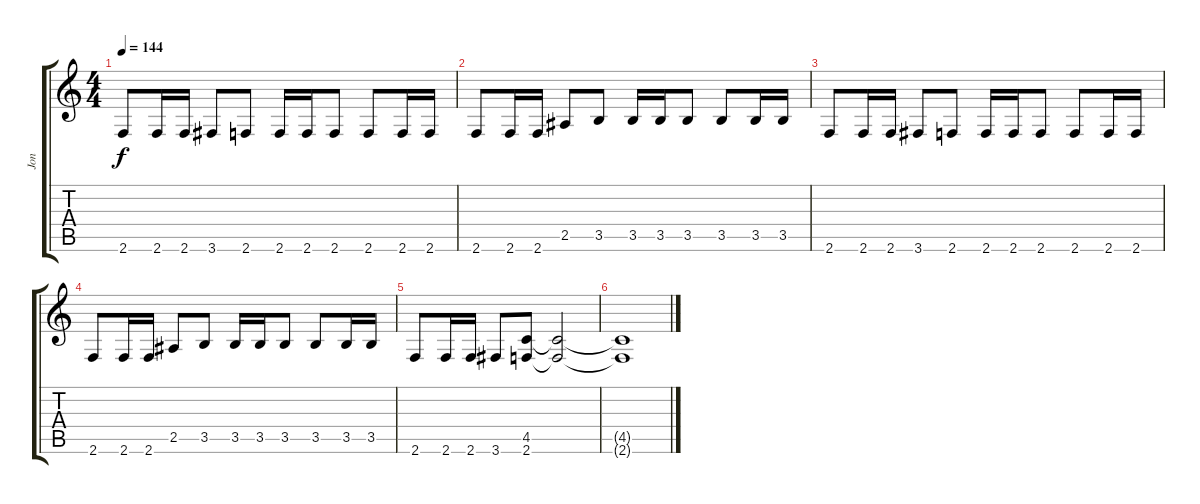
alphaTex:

\track ("Jon" "Jon") {instrument distortionguitar}
\staff {score tabs}
\tuning (Eb4 Bb3 Gb3 Db3 Ab2 Eb2) {hide}
\ts (4 4)
\tempo 144
\clef g2
\ks c
2.6.8{dy f} 2.6.16 2.6.16 3.6.8 2.6.8 2.6.16 2.6.16 2.6.8 2.6.8 2.6.16 2.6.16 |
2.6.8 2.6.16 2.6.16 2.5.8 3.5.8 3.5.16 3.5.16 3.5.8 3.5.8 3.5.16 3.5.16 |
2.6.8 2.6.16 2.6.16 3.6.8 2.6.8 2.6.16 2.6.16 2.6.8 2.6.8 2.6.16 2.6.16 |
2.6.8 2.6.16 2.6.16 2.5.8 3.5.8 3.5.16 3.5.16 3.5.8 3.5.8 3.5.16 3.5.16 |
2.6.8 2.6.16 2.6.16 3.6.8 (4.5 2.6).8 (4.5{t} 2.6{t}).2 |
(4.5{t} 2.6{t}).1
